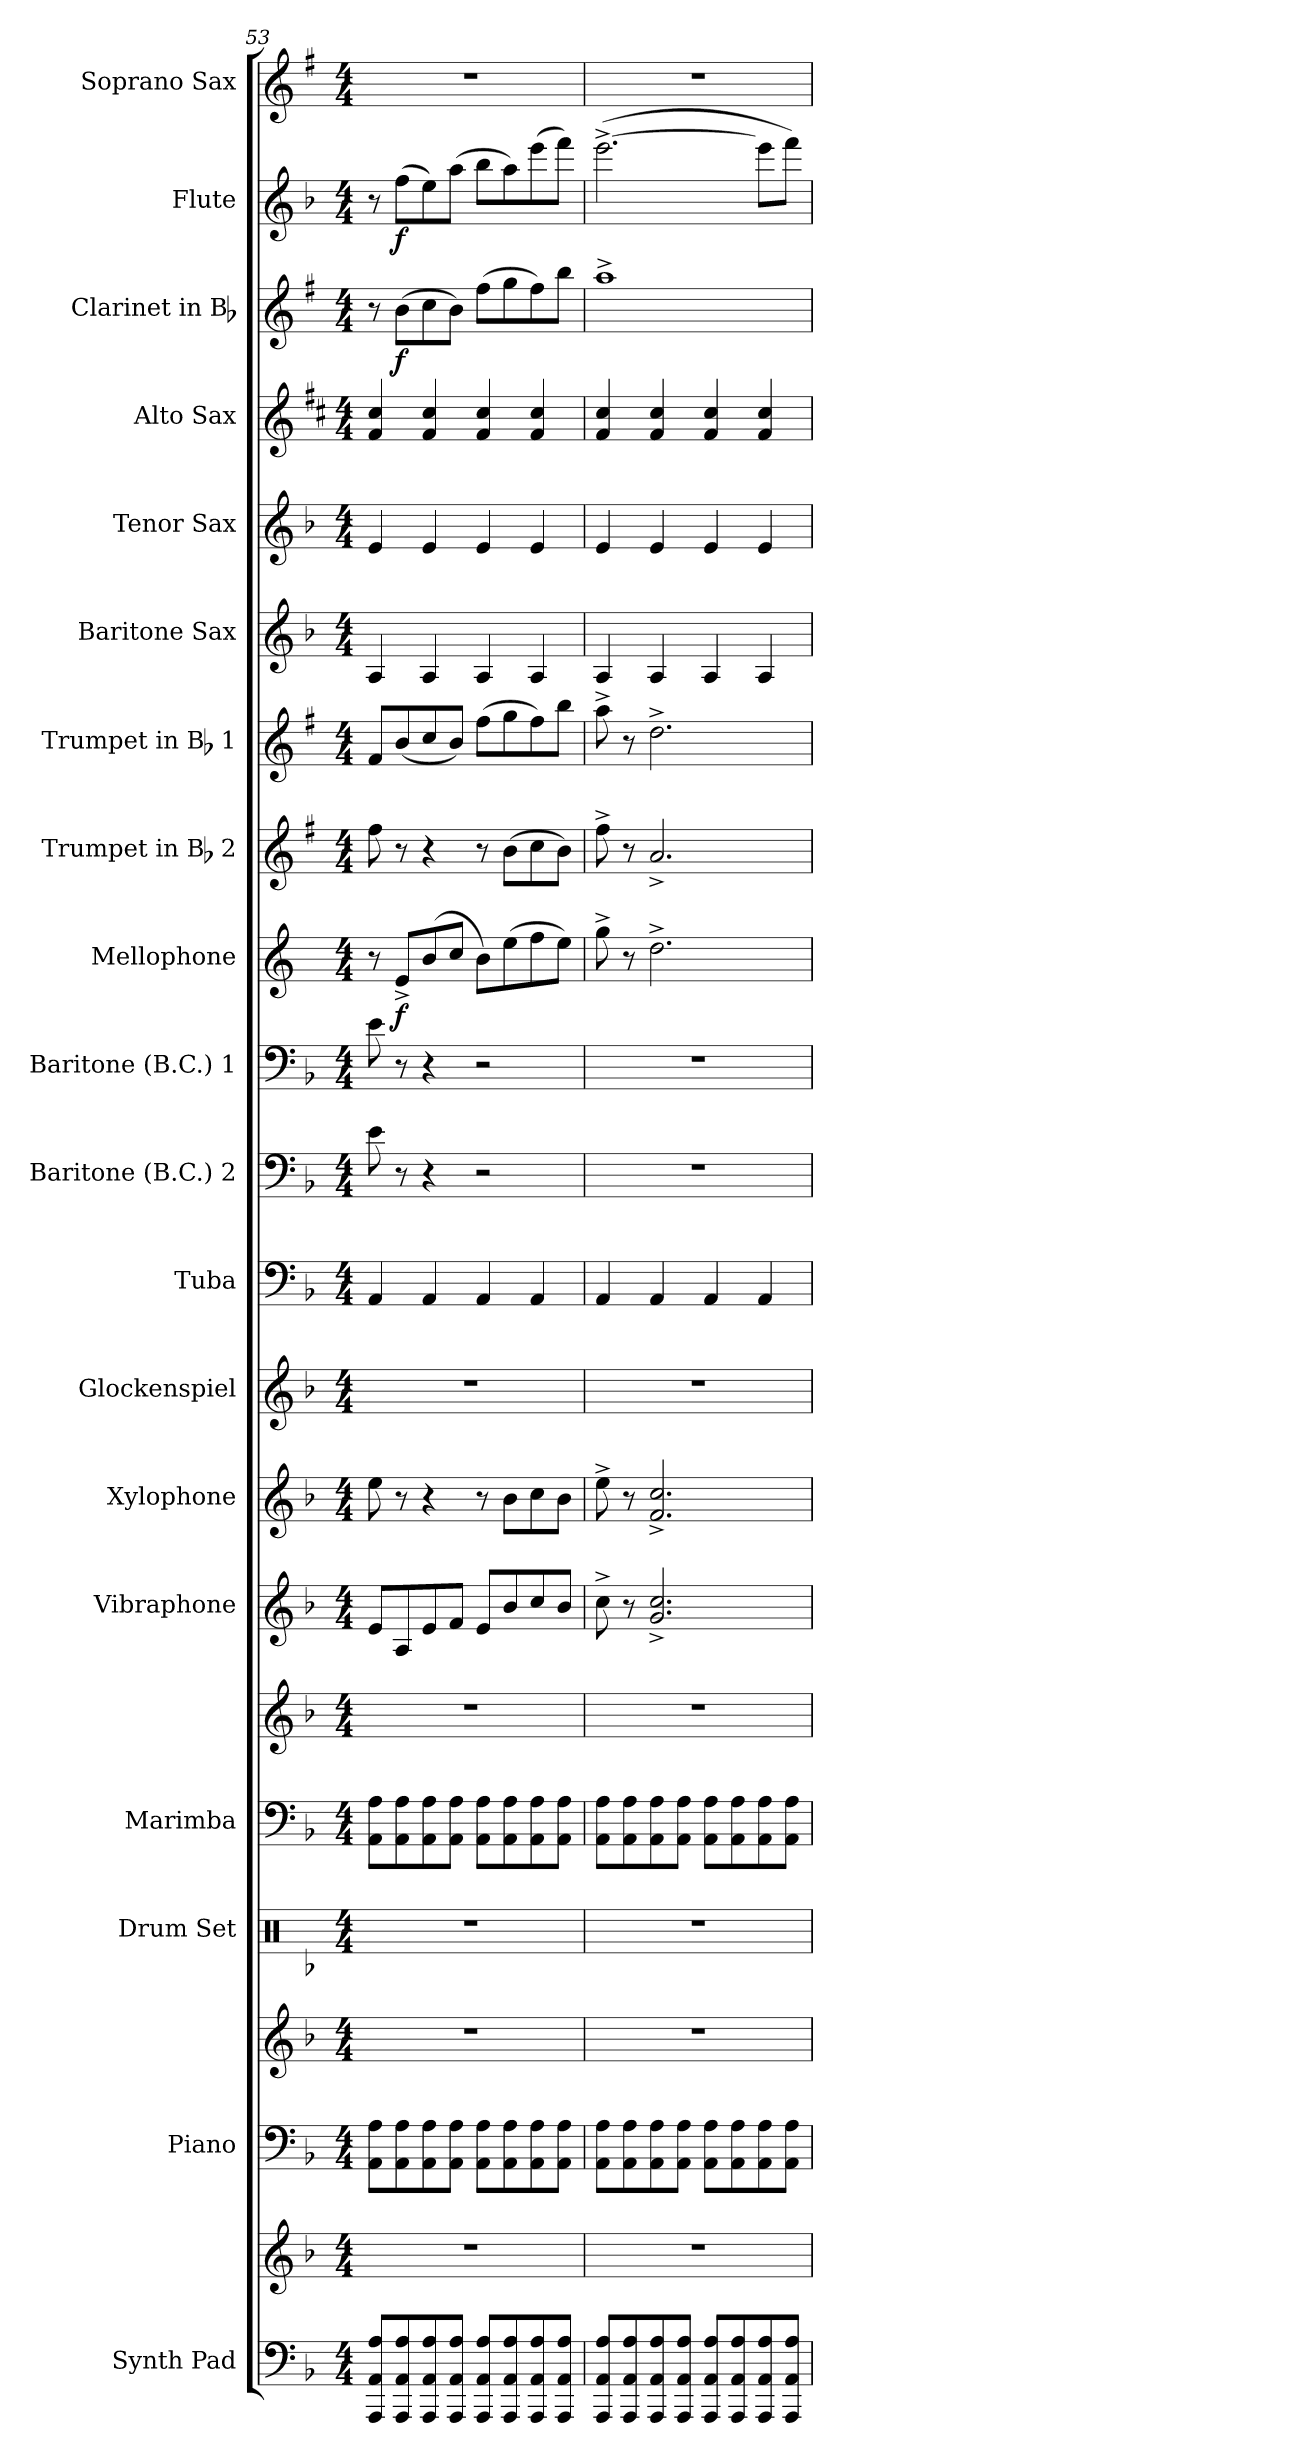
**kern	**kern	**kern	**kern	**kern	**kern	**kern	**kern	**kern	**kern	**kern	**kern	**kern	**kern	**dynam	**kern	**kern	**kern	**kern	**kern	**kern	**dynam	**kern	**dynam	**kern
*part19	*part19	*part18	*part18	*part17	*part16	*part16	*part15	*part14	*part13	*part12	*part11	*part10	*part9	*part9	*part8	*part7	*part6	*part5	*part4	*part3	*part3	*part2	*part2	*part1
*staff22	*staff21	*staff20	*staff19	*staff18	*staff17	*staff16	*staff15	*staff14	*staff13	*staff12	*staff11	*staff10	*staff9	*staff9	*staff8	*staff7	*staff6	*staff5	*staff4	*staff3	*staff3	*staff2	*staff2	*staff1
*I"Synth Pad	*	*I"Piano	*	*I"Drum Set	*I"Marimba	*	*I"Vibraphone	*I"Xylophone	*I"Glockenspiel	*I"Tuba	*I"Baritone (B.C.) 2	*I"Baritone (B.C.) 1	*I"Mellophone	*	*I"Trumpet in Bb 2	*I"Trumpet in Bb 1	*I"Baritone Sax	*I"Tenor Sax	*I"Alto Sax	*I"Clarinet in Bb	*	*I"Flute	*	*I"Soprano Sax
*I'Pad	*	*I'Pno.	*	*I'D. S.	*I'Mrb.	*	*I'Vib.	*I'Xyl.	*I'Glk.	*I'Tuba	*I'Bar. 2	*I'Bar. 1	*I'Mello.	*	*	*	*I'B. Sx.	*I'T. Sx.	*I'A. Sx.	*	*	*I'Fl.	*	*I'S. Sx.
*clefF4	*clefG2	*clefF4	*clefG2	*clefX	*clefF4	*clefG2	*clefG2	*clefG2	*clefG2	*clefF4	*clefF4	*clefF4	*clefG2	*	*clefG2	*clefG2	*clefG2	*clefG2	*clefG2	*clefG2	*	*clefG2	*	*clefG2
*	*	*	*	*	*	*	*	*ITrd-7c-12	*ITrd-14c-24	*	*	*	*ITrd4c7	*	*ITrd1c2	*ITrd1c2	*ITrd12c21	*ITrd8c14	*ITrd5c9	*ITrd1c2	*	*	*	*ITrd1c2
*k[b-]	*k[b-]	*k[b-]	*k[b-]	*k[b-]	*k[b-]	*k[b-]	*k[b-]	*k[b-]	*k[b-]	*k[b-]	*k[b-]	*k[b-]	*k[b-]	*	*k[b-]	*k[b-]	*k[b-]	*k[b-]	*k[b-]	*k[b-]	*	*k[b-]	*	*k[b-]
*F:	*F:	*F:	*F:	*F:	*F:	*F:	*F:	*F:	*F:	*F:	*F:	*F:	*F:	*	*F:	*F:	*F:	*F:	*F:	*F:	*	*F:	*	*F:
*M4/4	*M4/4	*M4/4	*M4/4	*M4/4	*M4/4	*M4/4	*M4/4	*M4/4	*M4/4	*M4/4	*M4/4	*M4/4	*M4/4	*	*M4/4	*M4/4	*M4/4	*M4/4	*M4/4	*M4/4	*	*M4/4	*	*M4/4
=53	=53	=53	=53	=53	=53	=53	=53	=53	=53	=53	=53	=53	=53	=53	=53	=53	=53	=53	=53	=53	=53	=53	=53	=53
8AAA/ 8AA/ 8A/L	1r	8AA\ 8A\L	1r	1r	8AA\ 8A\L	1r	8e/L	8eee\	1r	4AA/	8e\	8e\	8r	.	8ee\	8e/L	4AA/	4E/	4A/ 4e/	8r	.	8r	.	1r
!	!	!	!	!	!	!	!	!	!	!	!	!	!	!LO:DY:b	!	!	!	!	!	!	!LO:DY:b	!	!LO:DY:b	!
8AAA/ 8AA/ 8A/	.	8AA\ 8A\	.	.	8AA\ 8A\	.	8A/	8r	.	.	8r	8r	8A^/L	f	8r	(8a/	.	.	.	(>8a\L	f	(>8ff\L	f	.
8AAA/ 8AA/ 8A/	.	8AA\ 8A\	.	.	8AA\ 8A\	.	8e/	4r	.	4AA/	4r	4r	(>8e/	.	4r	8b-/	4AA/	4E/	4A/ 4e/	8b-\	.	8ee\)	.	.
8AAA/ 8AA/ 8A/J	.	8AA\ 8A\J	.	.	8AA\ 8A\J	.	8f/J	.	.	.	.	.	8f/J	.	.	8a/J)	.	.	.	8a\J)	.	(>8aa\J	.	.
8AAA/ 8AA/ 8A/L	.	8AA\ 8A\L	.	.	8AA\ 8A\L	.	8e/L	8r	.	4AA/	2r	2r	8e\L)	.	8r	(>8ee\L	4AA/	4E/	4A/ 4e/	(>8ee\L	.	8bb-\L	.	.
8AAA/ 8AA/ 8A/	.	8AA\ 8A\	.	.	8AA\ 8A\	.	8b-/	8bb-\L	.	.	.	.	(>8a\	.	(>8a\L	8ff\	.	.	.	8ff\	.	8aa\)	.	.
8AAA/ 8AA/ 8A/	.	8AA\ 8A\	.	.	8AA\ 8A\	.	8cc/	8ccc\	.	4AA/	.	.	8b-\	.	8b-\	8ee\)	4AA/	4E/	4A/ 4e/	8ee\)	.	(>8eee\	.	.
8AAA/ 8AA/ 8A/J	.	8AA\ 8A\J	.	.	8AA\ 8A\J	.	8b-/J	8bb-\J	.	.	.	.	8a\J)	.	8a\J)	8aa\J	.	.	.	8aa\J	.	8fff\J)	.	.
=54	=54	=54	=54	=54	=54	=54	=54	=54	=54	=54	=54	=54	=54	=54	=54	=54	=54	=54	=54	=54	=54	=54	=54	=54
8AAA/ 8AA/ 8A/L	1r	8AA\ 8A\L	1r	1r	8AA\ 8A\L	1r	8cc^\	8eee^\	1r	4AA/	1r	1r	8cc^\	.	8ee^\	8gg^\	4AA/	4E/	4A/ 4e/	1gg^	.	(>[2.eee^\	.	1r
8AAA/ 8AA/ 8A/	.	8AA\ 8A\	.	.	8AA\ 8A\	.	8r	8r	.	.	.	.	8r	.	8r	8r	.	.	.	.	.	.	.	.
8AAA/ 8AA/ 8A/	.	8AA\ 8A\	.	.	8AA\ 8A\	.	2.g/^ 2.cc/^	2.ff/^ 2.ccc/^	.	4AA/	.	.	2.g^\	.	2.g^/	2.cc^\	4AA/	4E/	4A/ 4e/	.	.	.	.	.
8AAA/ 8AA/ 8A/J	.	8AA\ 8A\J	.	.	8AA\ 8A\J	.	.	.	.	.	.	.	.	.	.	.	.	.	.	.	.	.	.	.
8AAA/ 8AA/ 8A/L	.	8AA\ 8A\L	.	.	8AA\ 8A\L	.	.	.	.	4AA/	.	.	.	.	.	.	4AA/	4E/	4A/ 4e/	.	.	.	.	.
8AAA/ 8AA/ 8A/	.	8AA\ 8A\	.	.	8AA\ 8A\	.	.	.	.	.	.	.	.	.	.	.	.	.	.	.	.	.	.	.
8AAA/ 8AA/ 8A/	.	8AA\ 8A\	.	.	8AA\ 8A\	.	.	.	.	4AA/	.	.	.	.	.	.	4AA/	4E/	4A/ 4e/	.	.	8eee\L]	.	.
8AAA/ 8AA/ 8A/J	.	8AA\ 8A\J	.	.	8AA\ 8A\J	.	.	.	.	.	.	.	.	.	.	.	.	.	.	.	.	8fff\J)	.	.
=	=	=	=	=	=	=	=	=	=	=	=	=	=	=	=	=	=	=	=	=	=	=	=	=
*-	*-	*-	*-	*-	*-	*-	*-	*-	*-	*-	*-	*-	*-	*-	*-	*-	*-	*-	*-	*-	*-	*-	*-	*-
